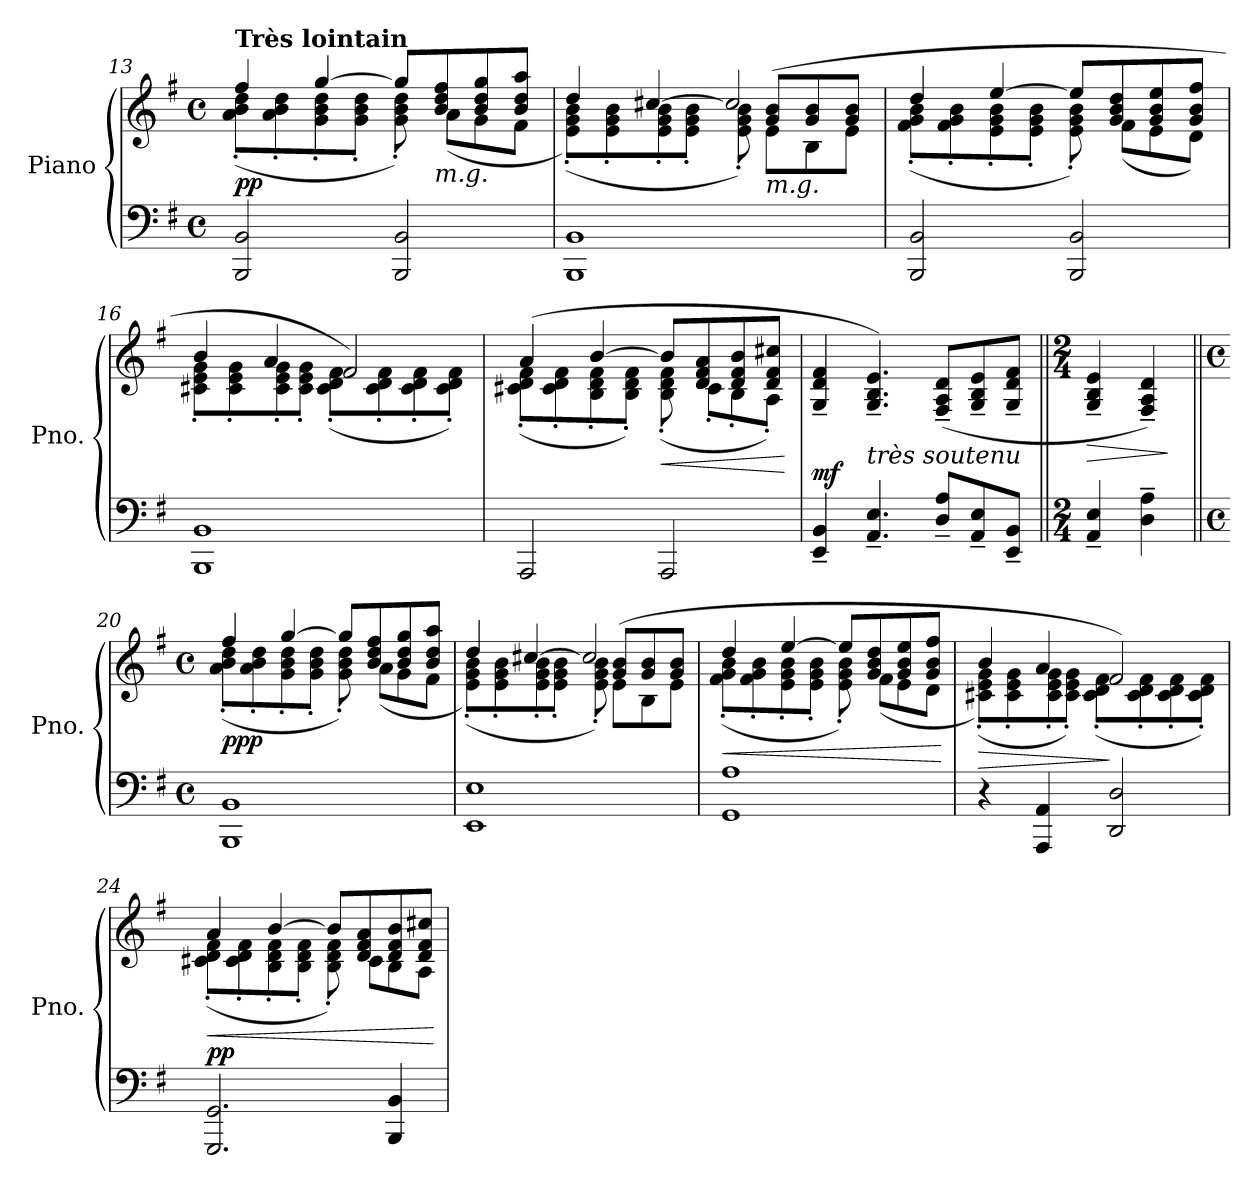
**kern	**kern	**dynam
*part1	*part1	*part1
*staff2	*staff1	*staff1/2
*I"Piano	*	*
*I'Pno.	*	*
!!LO:LB:g=z
*clefF4	*clefG2	*
*k[f#]	*k[f#]	*
*M4/4	*M4/4	*
*met(c)	*met(c)	*
=13	=13	=13
*	*^	*
!	!LO:TX:a:B:t=Très lointain	!	!
!	!	!	!LO:DY:b
2BBB/ 2BB/	4ff#/	(<8a\' 8b\' 8dd\'L	pp
.	.	8a\' 8b\' 8dd\'	.
.	[4gg/	8g\' 8b\' 8dd\'	.
.	.	8g\' 8b\' 8dd\'J	.
2BBB/ 2BB/	8gg/L]	8g\' 8b\' 8dd\')	.
!	!LO:TX:b:i:t=m.g.	!	!
.	8b/ 8dd/ 8ff#/	(<8a\L	.
.	8b/ 8dd/ 8gg/	8g\	.
.	8b/ 8dd/ 8aa/J	8f#\J	.
=14	=14	=14	=14
*	*	*^	*
1BBB 1BB	4dd/	(<8e\' 8g\' 8b\'L)	8ryy	.
*	*	*v	*v	*
.	.	8e\' 8g\' 8b\'	.
.	[4cc#X/	8e\' 8g\' 8b\'	.
.	.	8e\' 8g\' 8b\'J	.
.	2cc#/]	8e\' 8g\' 8b\')	.
*	*	*^	*
!	!	!LO:TX:b:i:t=m.g.	!	!
.	.	8g/ 8b/L	(<8e\L	.
.	.	8g/ 8b/	8B\	.
.	.	8g/ 8b/J	8e\J	.
*	*	*v	*v	*
=15	=15	=15	=15
2BBB/ 2BB/	(>4dd/	(<8f#\' 8g\' 8b\'L)	.
.	.	8f#\' 8g\' 8b\'	.
.	[4ee/	8e\' 8g\' 8b\'	.
.	.	8e\' 8g\' 8b\'J	.
2BBB/ 2BB/	8ee/L]	8e\' 8g\' 8b\')	.
.	8g/ 8b/ 8dd/	(<8f#\L	.
.	8g/ 8b/ 8ee/	8e\	.
.	8g/ 8b/ 8ff#/J	8d\J)	.
!!LO:PB:g=z	!!
=16	=16	=16	=16
1BBB 1BB	4b/	8c#X\' 8e\' 8g\'L	.
.	.	8c#\' 8e\' 8g\'	.
.	4a/	8c#\' 8e\' 8g\'	.
.	.	8c#\' 8e\' 8g\'J	.
.	2f#/)	(<8c#\' 8d\' 8f#\'L	.
.	.	8c#\' 8d\' 8f#\'	.
.	.	8c#\' 8d\' 8f#\'	.
.	.	8c#\' 8d\' 8f#\'J)	.
=17	=17	=17	=17
2AAA/	(>4a/	(<8c#X\' 8d\' 8f#\'L	.
.	.	8c#\' 8d\' 8f#\'	.
.	[4b/	8B\' 8d\' 8f#\'	.
.	.	8B\' 8d\' 8f#\'J)	.
!	!	!	!LO:HP:b
2AAA/	8b/L]	(<8B\' 8d\' 8f#\'	<
.	8d/ 8f#/ 8a/	8c#'\L	.
.	8d/ 8f#/ 8b/	8B'\	.
.	8d/ 8f#/ 8cc#X/J	8A'\J)	.
*	*v	*v	*
.	.	[
=18	=18	=18
!	!	!LO:DY:a=2
4EE/~ 4BB/~	4G/~ 4d/~ 4f#/~	mf
!LO:TX:a:i:t=très soutenu	!	!
4.AA/~ 4.E/~	4.G/~ 4.B/~ 4.e/~)	.
8D/~ 8A/~L	(<8F#/~ 8A/~ 8d/~L	.
8AA/~ 8E/~	8G/~ 8B/~ 8e/~	.
8EE/~ 8BB/~J	8G/~ 8d/~ 8f#/~J	.
=19||	=19||	=19||
*M2/4	*M2/4	*
!	!	!LO:HP:b
4AA/~ 4E/~	4G/~ 4B/~ 4e/~	>
4D\~ 4A\~	4F#/~ 4A/~ 4d/~)	.
.	.	]
!!LO:PB:g=z
=20||	=20||	=20||
*M4/4	*M4/4	*
*met(c)	*met(c)	*
*	*^	*
!	!	!	!LO:DY:b
1BBB 1BB	4ff#/	(<8a\' 8b\' 8dd\'L	ppp
.	.	8a\' 8b\' 8dd\'	.
.	[4gg/	8g\' 8b\' 8dd\'	.
.	.	8g\' 8b\' 8dd\'J	.
.	8gg/L]	8g\' 8b\' 8dd\')	.
.	8b/ 8dd/ 8ff#/	(<8a\L	.
.	8b/ 8dd/ 8gg/	8g\	.
.	8b/ 8dd/ 8aa/J	8f#\J	.
=21	=21	=21	=21
*	*	*^	*
1EE 1E	4dd/	(<8e\' 8g\' 8b\'L)	8ryy	.
*	*	*v	*v	*
.	.	8e\' 8g\' 8b\'	.
.	[4cc#X/	8e\' 8g\' 8b\'	.
.	.	8e\' 8g\' 8b\'J	.
.	2cc#/]	8e\' 8g\' 8b\')	.
*	*	*^	*
.	.	8g/ 8b/L	(<8e\L	.
.	.	8g/ 8b/	8B\	.
.	.	8g/ 8b/J	8e\J	.
=22	=22	=22	=22	=22
!	!	!	!	!LO:HP:b
*	*	*v	*v	*
1GG 1A	(>4dd/	(<8f#\' 8g\' 8b\'L)	<
.	.	8f#\' 8g\' 8b\'	.
.	[4ee/	8e\' 8g\' 8b\'	.
.	.	8e\' 8g\' 8b\'J	.
.	8ee/L]	8e\' 8g\' 8b\')	.
.	8g/ 8b/ 8dd/	(<8f#\L	.
.	8g/ 8b/ 8ee/	8e\	.
.	8g/ 8b/ 8ff#/J	8d\J	.
*	*v	*v	*
.	.	[
=23	=23	=23
!	!	!LO:HP:b
*	*^	*
4r	4b/	(<8c#X\' 8e\' 8g\'L)	>
.	.	8c#\' 8e\' 8g\'	.
4AAA/ 4AA/	4a/	8c#\' 8e\' 8g\'	.
.	.	8c#\' 8e\' 8g\'J)	.
2DD/ 2D/	2f#/)	(<8c#\' 8d\' 8f#\'L	]
.	.	8c#\' 8d\' 8f#\'	.
.	.	8c#\' 8d\' 8f#\'	.
.	.	8c#\' 8d\' 8f#\'J)	.
!!LO:LB:g=z	!!
=24	=24	=24	=24
!	!	!	!LO:HP:b
!	!	!	!LO:DY:n=1:a=2
2.GGG/ 2.GG/	4a/	(<8c#X\' 8d\' 8f#\'L	< pp
.	.	8c#\' 8d\' 8f#\'	.
.	[4b/	8B\' 8d\' 8f#\'	.
.	.	8B\' 8d\' 8f#\'J	.
.	8b/L]	8B\' 8d\' 8f#\')	.
.	8d/ 8f#/ 8a/	8c#\L	.
4BBB/ 4BB/	8d/ 8f#/ 8b/	8B\	.
.	8d/ 8f#/ 8cc#X/J	8A\J	.
*	*v	*v	*
.	.	[
=	=	=
*-	*-	*-
